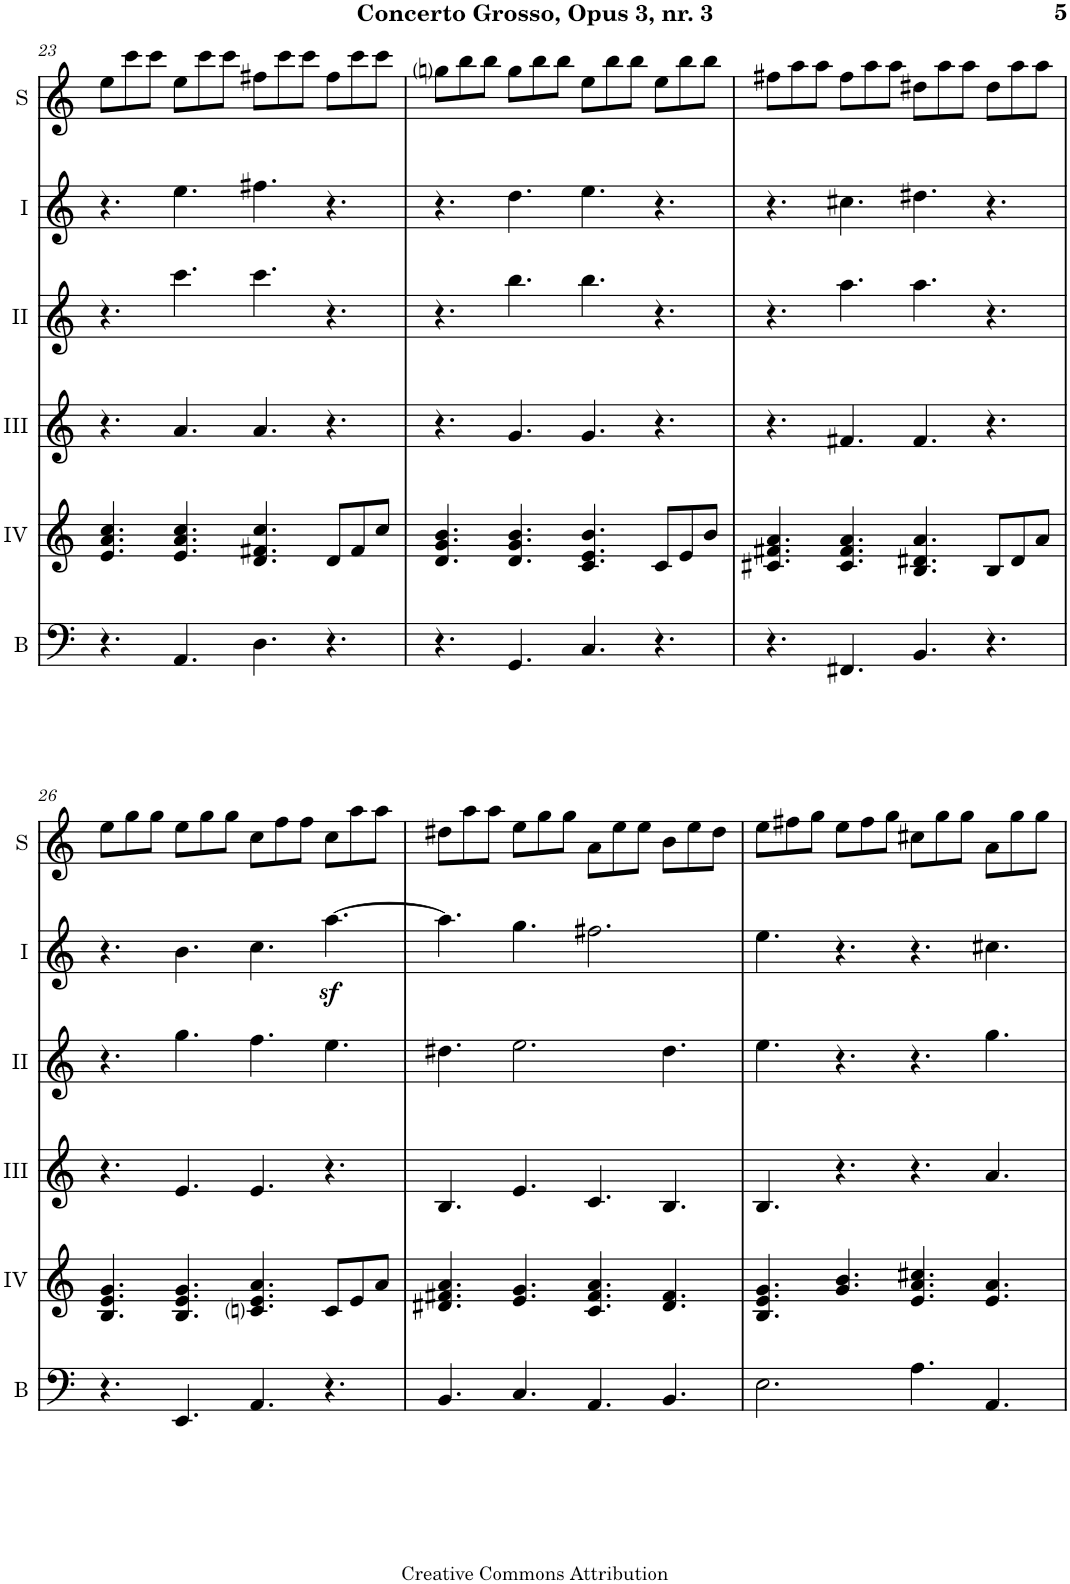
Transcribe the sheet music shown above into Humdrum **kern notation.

**kern	**kern	**kern	**kern	**kern	**kern
*part6	*part5	*part4	*part3	*part2	*part1
*staff6	*staff5	*staff4	*staff3	*staff2	*staff1
*I"Bass	*I"Acc. 4	*I"Acc. 3	*I"Acc. 2	*I"Acc. 1	*I"Solo
*I'B	*	*	*	*	*I'S
!!LO:PB:g=z
*clefF4	*clefG2	*clefG2	*clefG2	*clefG2	*clefG2
*Trd7c12	*	*	*	*	*
*k[]	*k[]	*k[]	*k[]	*k[]	*k[]
*M12/8	*M12/8	*M12/8	*M12/8	*M12/8	*M12/8
=23	=23	=23	=23	=23	=23
4.r	4.e/ 4.a/ 4.cc/	4.r	4.r	4.r	8ee\L
.	.	.	.	.	8ccc\
.	.	.	.	.	8ccc\J
4.AA/	4.e/ 4.a/ 4.cc/	4.a/	4.ccc\	4.ee\	8ee\L
.	.	.	.	.	8ccc\
.	.	.	.	.	8ccc\J
4.D\	4.d/ 4.f#X/ 4.cc/	4.a/	4.ccc\	4.ff#X\	8ff#X\L
.	.	.	.	.	8ccc\
.	.	.	.	.	8ccc\J
4.r	8d/L	4.r	4.r	4.r	8ff#\L
.	8f#/	.	.	.	8ccc\
.	8cc/J	.	.	.	8ccc\J
=24	=24	=24	=24	=24	=24
4.r	4.d/ 4.g/ 4.b/	4.r	4.r	4.r	8ggni\L
.	.	.	.	.	8bb\
.	.	.	.	.	8bb\J
4.GG/	4.d/ 4.g/ 4.b/	4.g/	4.bb\	4.dd\	8gg\L
.	.	.	.	.	8bb\
.	.	.	.	.	8bb\J
4.C/	4.c/ 4.e/ 4.b/	4.g/	4.bb\	4.ee\	8ee\L
.	.	.	.	.	8bb\
.	.	.	.	.	8bb\J
4.r	8c/L	4.r	4.r	4.r	8ee\L
.	8e/	.	.	.	8bb\
.	8b/J	.	.	.	8bb\J
=25	=25	=25	=25	=25	=25
4.r	4.c#X/ 4.f#X/ 4.a/	4.r	4.r	4.r	8ff#X\L
.	.	.	.	.	8aa\
.	.	.	.	.	8aa\J
4.FF#X/	4.c#/ 4.f#/ 4.a/	4.f#X/	4.aa\	4.cc#X\	8ff#\L
.	.	.	.	.	8aa\
.	.	.	.	.	8aa\J
4.BB/	4.B/ 4.d#X/ 4.a/	4.f#/	4.aa\	4.dd#X\	8dd#X\L
.	.	.	.	.	8aa\
.	.	.	.	.	8aa\J
4.r	8B/L	4.r	4.r	4.r	8dd#\L
.	8d#/	.	.	.	8aa\
.	8a/J	.	.	.	8aa\J
!!LO:LB:g=z
=26	=26	=26	=26	=26	=26
4.r	4.B/ 4.e/ 4.g/	4.r	4.r	4.r	8ee\L
.	.	.	.	.	8gg\
.	.	.	.	.	8gg\J
4.EE/	4.B/ 4.e/ 4.g/	4.e/	4.gg\	4.b\	8ee\L
.	.	.	.	.	8gg\
.	.	.	.	.	8gg\J
4.AA/	4.cni/ 4.e/ 4.a/	4.e/	4.ff\	4.cc\	8cc\L
.	.	.	.	.	8ff\
.	.	.	.	.	8ff\J
4.r	8c/L	4.r	4.ee\	[4.aaz<\	8cc\L
.	8e/	.	.	.	8aa\
.	8a/J	.	.	.	8aa\J
=27	=27	=27	=27	=27	=27
4.BB/	4.d#X/ 4.f#X/ 4.a/	4.B/	4.dd#X\	4.aa\]	8dd#X\L
.	.	.	.	.	8aa\
.	.	.	.	.	8aa\J
4.C/	4.e/ 4.g/	4.e/	2.ee\	4.gg\	8ee\L
.	.	.	.	.	8gg\
.	.	.	.	.	8gg\J
4.AA/	4.c/ 4.f#/ 4.a/	4.c/	.	2.ff#X\	8a\L
.	.	.	.	.	8ee\
.	.	.	.	.	8ee\J
4.BB/	4.d#/ 4.f#/	4.B/	4.dd#\	.	8b\L
.	.	.	.	.	8ee\
.	.	.	.	.	8dd#\J
=28	=28	=28	=28	=28	=28
2.E\	4.B/ 4.e/ 4.g/	4.B/	4.ee\	4.ee\	8ee\L
.	.	.	.	.	8ff#X\
.	.	.	.	.	8gg\J
.	4.g/ 4.b/	4.r	4.r	4.r	8ee\L
.	.	.	.	.	8ff#\
.	.	.	.	.	8gg\J
4.A\	4.e/ 4.a/ 4.cc#X/	4.r	4.r	4.r	8cc#X\L
.	.	.	.	.	8gg\
.	.	.	.	.	8gg\J
4.AA/	4.e/ 4.a/	4.a/	4.gg\	4.cc#X\	8a\L
.	.	.	.	.	8gg\
.	.	.	.	.	8gg\J
=	=	=	=	=	=
*-	*-	*-	*-	*-	*-
